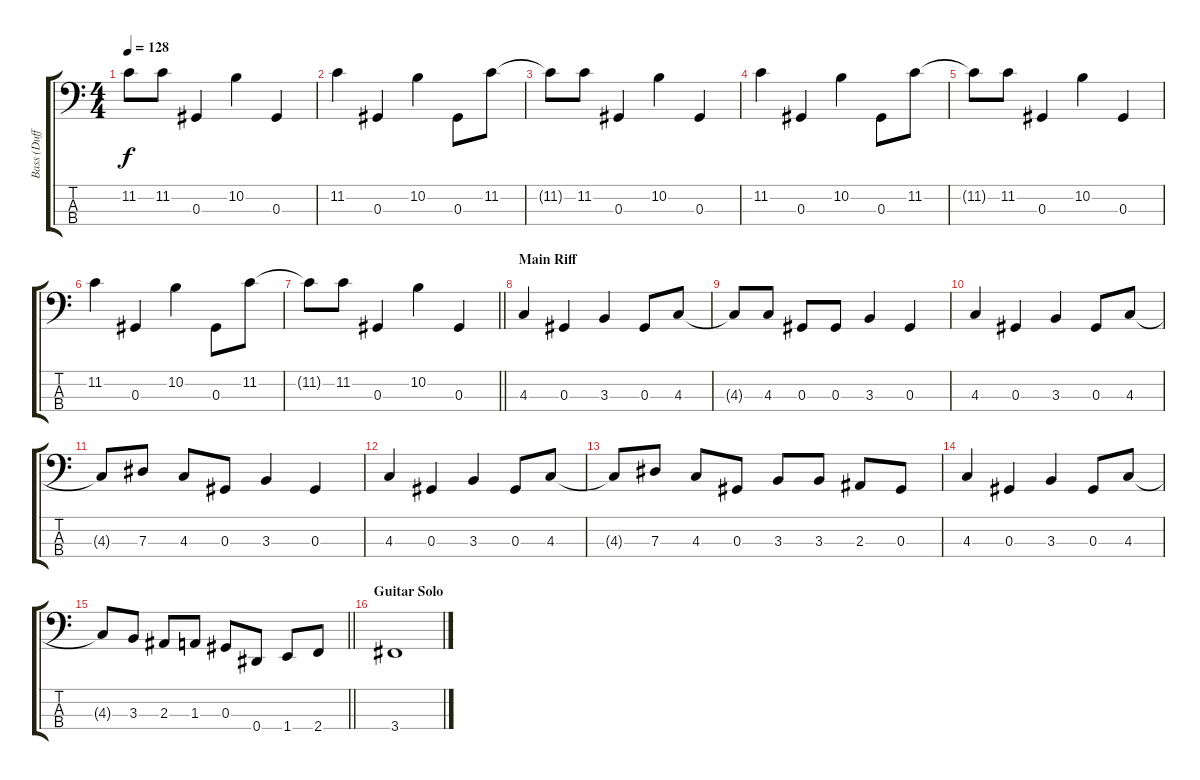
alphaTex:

\track ("Bass (Duff)" "Bass (Duff") {instrument electricbasspick}
\staff {score tabs}
\tuning (Gb2 Db2 Ab1 Eb1) {hide}
\ts (4 4)
\tempo 128
\clef f4
\ks c
11.2{t}.8{dy f} 11.2.8 0.3.4 10.2.4 0.3.4 |
11.2.4 0.3.4 10.2.4 0.3.8 11.2.8 |
11.2{t}.8 11.2.8 0.3.4 10.2.4 0.3.4 |
11.2.4 0.3.4 10.2.4 0.3.8 11.2.8 |
11.2{t}.8 11.2.8 0.3.4 10.2.4 0.3.4 |
11.2.4 0.3.4 10.2.4 0.3.8 11.2.8 |
\barLineRight lightlight
11.2{t}.8 11.2.8 0.3.4 10.2.4 0.3.4 |
\section ("" "Main Riff")
4.3.4 0.3.4 3.3.4 0.3.8 4.3.8 |
4.3{t}.8 4.3.8 0.3.8 0.3.8 3.3.4 0.3.4 |
4.3.4 0.3.4 3.3.4 0.3.8 4.3.8 |
4.3{t}.8 7.3.8 4.3.8 0.3.8 3.3.4 0.3.4 |
4.3.4 0.3.4 3.3.4 0.3.8 4.3.8 |
4.3{t}.8 7.3.8 4.3.8 0.3.8 3.3.8 3.3.8 2.3.8 0.3.8 |
4.3.4 0.3.4 3.3.4 0.3.8 4.3.8 |
\barLineRight lightlight
4.3{t}.8 3.3.8 2.3.8 1.3.8 0.3.8 0.4.8 1.4.8 2.4.8 |
\section ("" "Guitar Solo")
3.4.1
